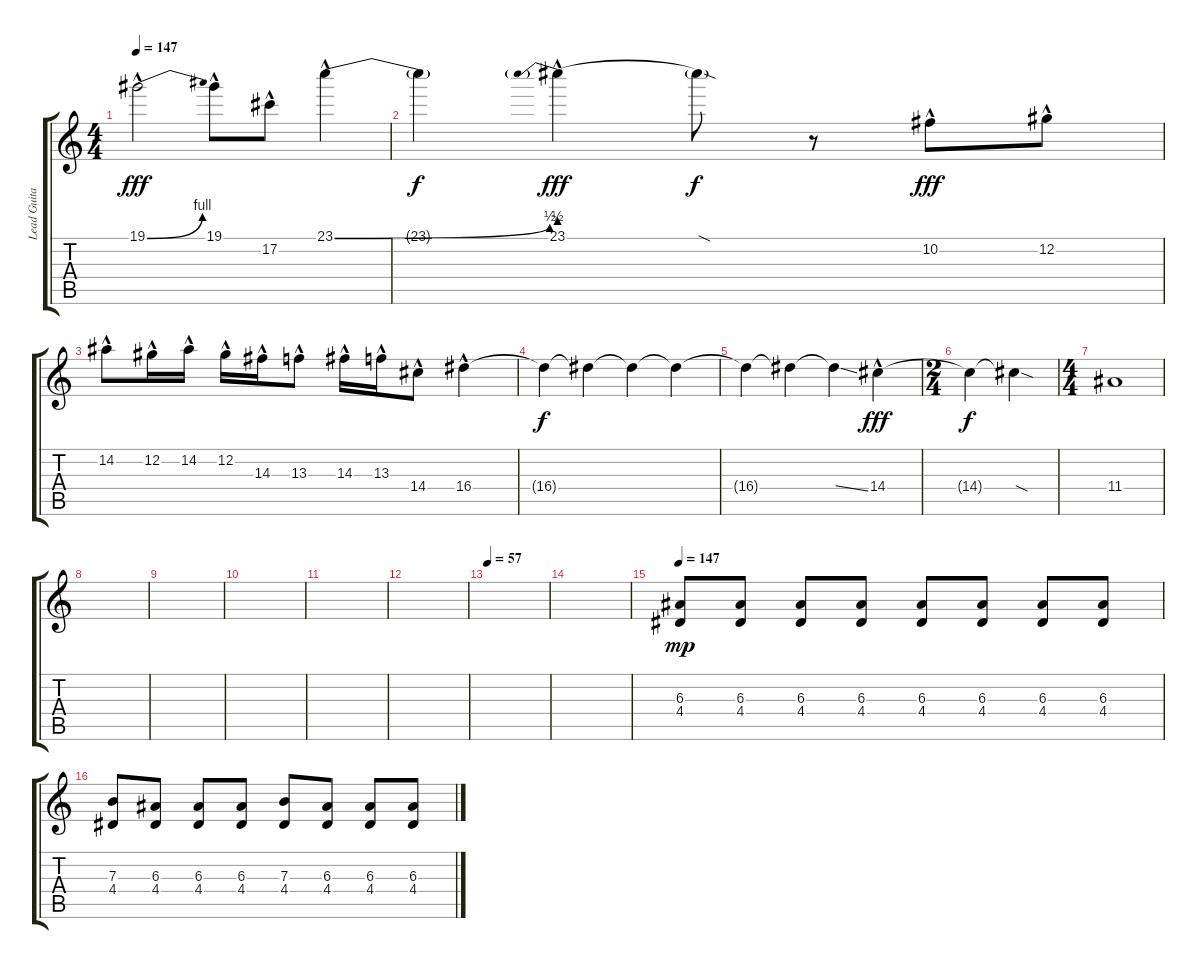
\track ("Lead Guitar" "Lead Guita") {instrument distortionguitar}
\staff {score tabs}
\tuning (Db4 Ab3 E3 B2 Gb2 B1) {hide}
\ts (4 4)
\tempo 147
\clef g2
\ks c
19.1{be (bend 0 0 60 4) hac}.2{dy fff} 19.1{hac}.8 17.2{hac}.8 23.1{be (bend 0 0 60 2) hac}.4 |
23.1{t}.4{dy f} 23.1{be (prebend 0 2 60 2) hac}.4{dy fff} 23.1{sod t}.8{dy f} r.8 10.2{hac}.8{dy fff} 12.2{hac}.8 |
14.2{hac}.8 12.2{hac}.16 14.2{hac}.16 12.2{hac}.16 14.3{hac}.16 13.3{hac}.8 14.3{hac}.16 13.3{hac}.16 14.4{hac}.8 16.4{hac}.4 |
16.4{t}.4{dy f} 16.4{t}.4 16.4{t}.4 16.4{t}.4 |
16.4{t}.4 16.4{t}.4 16.4{ss t}.4 14.4{hac}.4{dy fff} |
\ts (2 4)
14.4{t}.4{dy f} 14.4{sod t}.4 |
\ts (4 4)
11.4.1 |
|
|
|
|
|
\tempo 57
|
|
\tempo 147
(6.3 4.4).8{dy mp} (6.3 4.4).8 (6.3 4.4).8 (6.3 4.4).8 (6.3 4.4).8 (6.3 4.4).8 (6.3 4.4).8 (6.3 4.4).8 |
(7.3 4.4).8 (6.3 4.4).8 (6.3 4.4).8 (6.3 4.4).8 (7.3 4.4).8 (6.3 4.4).8 (6.3 4.4).8 (6.3 4.4).8
